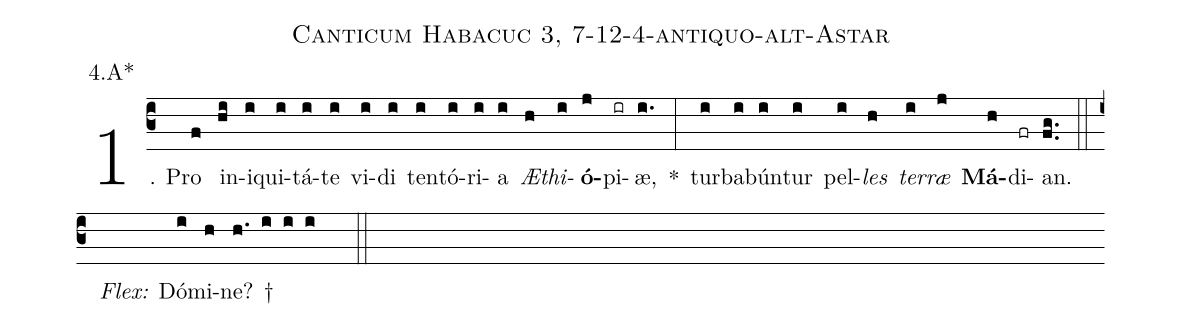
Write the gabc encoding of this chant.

name: Canticum Habacuc 3, 7-12-4-antiquo-alt-Astar;
annotation: 4.A*;
%%
(c3)1. Pro(f) in(hi)i(i)qui(i)tá(i)te(i) vi(i)di(i) ten(i)tó(i)ri(i)a(i) <i>Æ</i>(h)<i>thi</i>(i)<b>ó</b>(j)pi(ir)æ,(i.) *(:) tur(i)ba(i)bún(i)tur(i) pel(i)<i>les</i>(h) <i>ter</i>(i)<i>ræ</i>(j) <b>Má</b>(h)di(fr)an.(fg..) (::)
<i>Flex:</i>()  Dó(i)mi(h)ne? †(h. i i i  ::)
